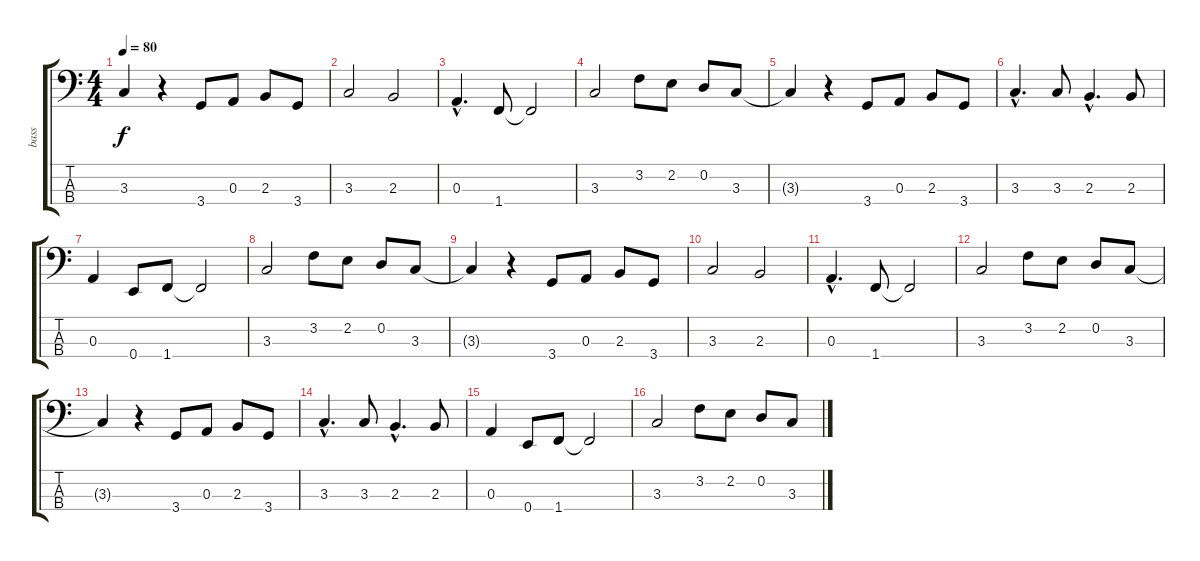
\track ("bass" "bass") {instrument electricbassfinger}
\staff {score tabs}
\tuning (G2 D2 A1 E1) {hide}
\ts (4 4)
\tempo 80
\clef f4
\ks c
3.3{t}.4{dy f} r.4 3.4.8 0.3.8 2.3.8 3.4.8 |
3.3.2 2.3.2 |
0.3{hac}.4{d} 1.4.8 1.4{t}.2 |
3.3.2 3.2.8 2.2.8 0.2.8 3.3.8 |
3.3{t}.4 r.4 3.4.8 0.3.8 2.3.8 3.4.8 |
3.3{hac}.4{d} 3.3.8 2.3{hac}.4{d} 2.3.8 |
0.3.4 0.4.8 1.4.8 1.4{t}.2 |
3.3.2 3.2.8 2.2.8 0.2.8 3.3.8 |
3.3{t}.4 r.4 3.4.8 0.3.8 2.3.8 3.4.8 |
3.3.2 2.3.2 |
0.3{hac}.4{d} 1.4.8 1.4{t}.2 |
3.3.2 3.2.8 2.2.8 0.2.8 3.3.8 |
3.3{t}.4 r.4 3.4.8 0.3.8 2.3.8 3.4.8 |
3.3{hac}.4{d} 3.3.8 2.3{hac}.4{d} 2.3.8 |
0.3.4 0.4.8 1.4.8 1.4{t}.2 |
3.3.2 3.2.8 2.2.8 0.2.8 3.3.8
